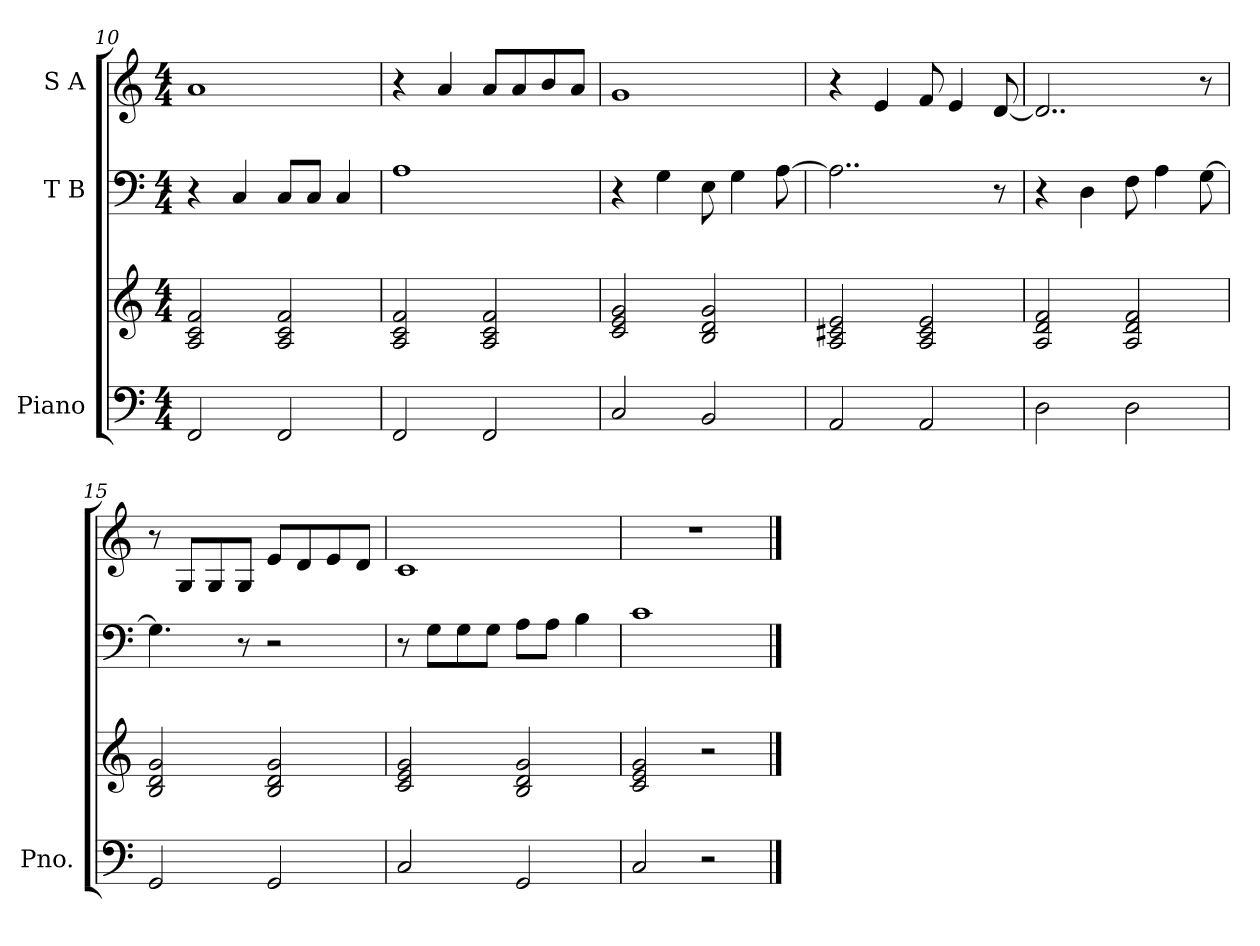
**kern	**kern	**kern	**kern
*part3	*part3	*part2	*part1
*staff4	*staff3	*staff2	*staff1
*I"Piano	*	*I"T B	*I"S A
*I'Pno.	*	*	*
*clefF4	*clefG2	*clefF4	*clefG2
*k[]	*k[]	*k[]	*k[]
*M4/4	*M4/4	*M4/4	*M4/4
=10	=10	=10	=10
2FF/	2A/ 2c/ 2f/	4r	1a
.	.	4C/	.
2FF/	2A/ 2c/ 2f/	8C/L	.
.	.	8C/J	.
.	.	4C/	.
=11	=11	=11	=11
2FF/	2A/ 2c/ 2f/	1A	4r
.	.	.	4a/
2FF/	2A/ 2c/ 2f/	.	8a/L
.	.	.	8a/
.	.	.	8b/
.	.	.	8a/J
!!LO:LB:g=z
=12	=12	=12	=12
2C/	2c/ 2e/ 2g/	4r	1g
.	.	4G\	.
2BB/	2B/ 2d/ 2g/	8E\	.
.	.	4G\	.
.	.	[8A\	.
=13	=13	=13	=13
2AA/	2A/ 2c#X/ 2e/	2..A\]	4r
.	.	.	4e/
2AA/	2A/ 2c#/ 2e/	.	8f/
.	.	.	4e/
.	.	8r	[8d/
=14	=14	=14	=14
2D\	2A/ 2d/ 2f/	4r	2..d/]
.	.	4D\	.
2D\	2A/ 2d/ 2f/	8F\	.
.	.	4A\	.
.	.	[8G\	8r
=15	=15	=15	=15
2GG/	2B/ 2d/ 2g/	4.G\]	8r
.	.	.	8G/L
.	.	.	8G/
.	.	8r	8G/J
2GG/	2B/ 2d/ 2g/	2r	8e/L
.	.	.	8d/
.	.	.	8e/
.	.	.	8d/J
=16	=16	=16	=16
2C/	2c/ 2e/ 2g/	8r	1c
.	.	8G\L	.
.	.	8G\	.
.	.	8G\J	.
2GG/	2B/ 2d/ 2g/	8A\L	.
.	.	8A\J	.
.	.	4B\	.
=17	=17	=17	=17
2C/	2c/ 2e/ 2g/	1c	1r
2r	2r	.	.
==	==	==	==
*-	*-	*-	*-
